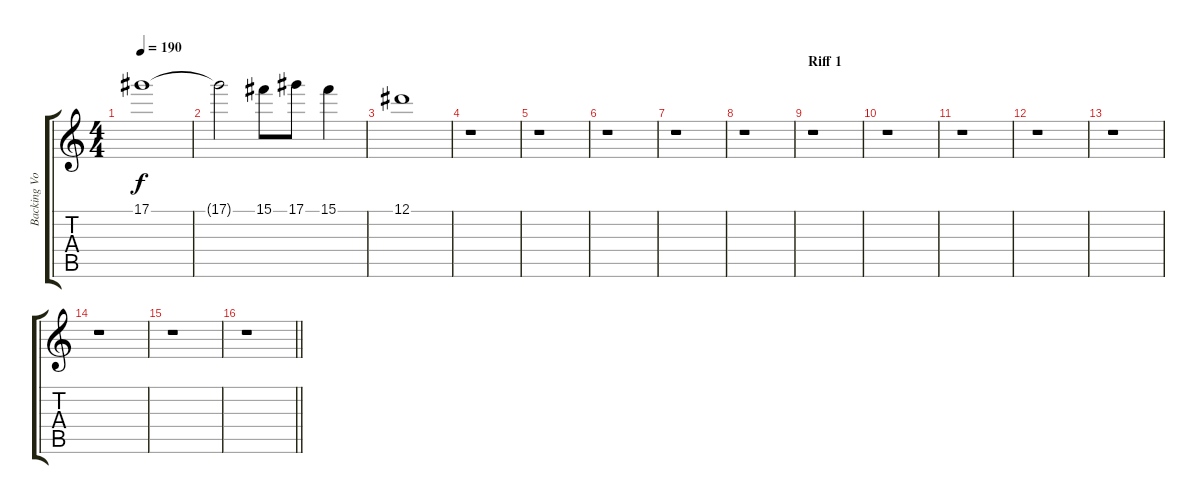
\track ("Backing Vocals" "Backing Vo") {instrument overdrivenguitar}
\staff {score tabs}
\tuning (Eb4 Bb3 Gb3 Db3 Ab2 Eb2) {hide}
\ts (4 4)
\tempo 190
\clef g2
\ks c
17.1.1{dy f} |
17.1{t}.2 15.1.8 17.1.8 15.1.4 |
12.1.1 |
r.1 |
r.1 |
r.1 |
r.1 |
r.1 |
\section ("" "Riff 1")
r.1 |
r.1 |
r.1 |
r.1 |
r.1 |
r.1 |
r.1 |
\barLineRight lightlight
r.1
